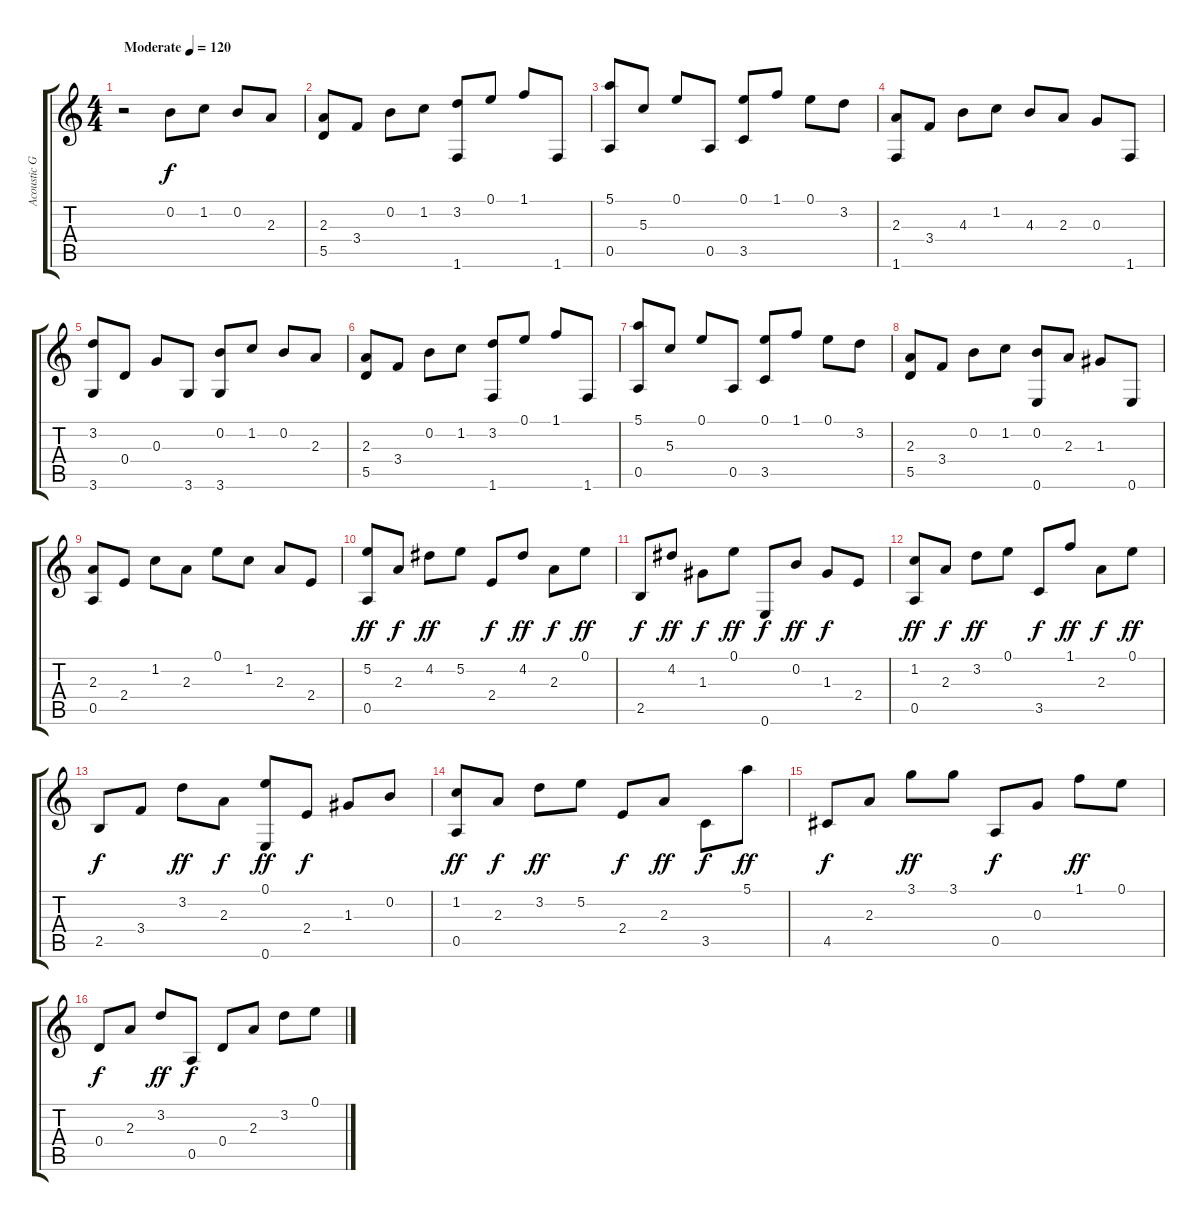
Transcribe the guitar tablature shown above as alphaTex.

\track ("Acoustic Guitar" "Acoustic G") {instrument acousticguitarnylon}
\staff {score tabs}
\tuning (E4 B3 G3 D3 A2 E2) {hide}
\ts (4 4)
\tempo (120 "Moderate")
\clef g2
\ks c
r.2{dy f instrument acousticguitarnylon} 0.2.8 1.2.8 0.2.8 2.3.8 |
(2.3 5.5).8 3.4.8 0.2.8 1.2.8 (3.2 1.6).8 0.1.8 1.1.8 1.6.8 |
(5.1 0.5).8 5.3.8 0.1.8 0.5.8 (0.1 3.5).8 1.1.8 0.1.8 3.2.8 |
(2.3 1.6).8 3.4.8 4.3.8 1.2.8 4.3.8 2.3.8 0.3.8 1.6.8 |
(3.2 3.6).8 0.4.8 0.3.8 3.6.8 (0.2 3.6).8 1.2.8 0.2.8 2.3.8 |
(2.3 5.5).8 3.4.8 0.2.8 1.2.8 (3.2 1.6).8 0.1.8 1.1.8 1.6.8 |
(5.1 0.5).8 5.3.8 0.1.8 0.5.8 (0.1 3.5).8 1.1.8 0.1.8 3.2.8 |
(2.3 5.5).8 3.4.8 0.2.8 1.2.8 (0.2 0.6).8 2.3.8 1.3.8 0.6.8 |
(2.3 0.5).8 2.4.8 1.2.8 2.3.8 0.1.8 1.2.8 2.3.8 2.4.8 |
(5.2 0.5).8{dy ff} 2.3.8{dy f} 4.2.8{dy ff} 5.2.8 2.4.8{dy f} 4.2.8{dy ff} 2.3.8{dy f} 0.1.8{dy ff} |
2.5.8{dy f} 4.2.8{dy ff} 1.3.8{dy f} 0.1.8{dy ff} 0.6.8{dy f} 0.2.8{dy ff} 1.3.8{dy f} 2.4.8 |
(1.2 0.5).8{dy ff} 2.3.8{dy f} 3.2.8{dy ff} 0.1.8 3.5.8{dy f} 1.1.8{dy ff} 2.3.8{dy f} 0.1.8{dy ff} |
2.5.8{dy f} 3.4.8 3.2.8{dy ff} 2.3.8{dy f} (0.1 0.6).8{dy ff} 2.4.8{dy f} 1.3.8 0.2.8 |
(1.2 0.5).8{dy ff} 2.3.8{dy f} 3.2.8{dy ff} 5.2.8 2.4.8{dy f} 2.3.8{dy ff} 3.5.8{dy f} 5.1.8{dy ff} |
4.5.8{dy f} 2.3.8 3.1.8{dy ff} 3.1.8 0.5.8{dy f} 0.3.8 1.1.8{dy ff} 0.1.8 |
0.4.8{dy f} 2.3.8 3.2.8{dy ff} 0.5.8{dy f} 0.4.8 2.3.8 3.2.8 0.1.8
